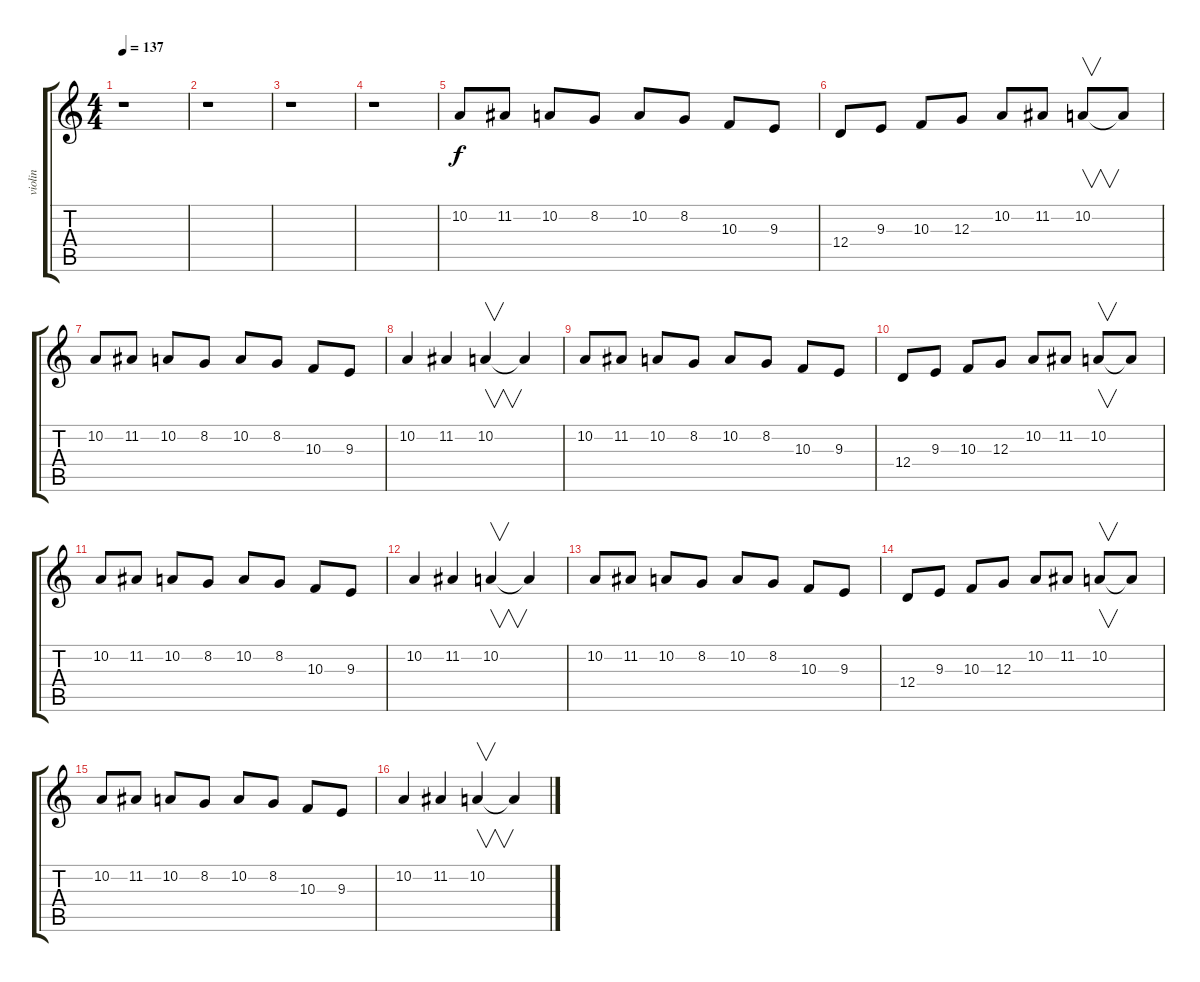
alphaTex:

\track ("violin" "violin") {instrument violin}
\staff {score tabs}
\tuning (E4 B3 G3 D3 A2 E2) {hide}
\ts (4 4)
\tempo 137
\clef g2
\ks c
r.1{dy f} |
r.1 |
r.1 |
r.1 |
10.2.8 11.2.8 10.2.8 8.2.8 10.2.8 8.2.8 10.3.8 9.3.8 |
12.4.8 9.3.8 10.3.8 12.3.8 10.2.8 11.2.8 10.2.8{v} 10.2{t}.8 |
10.2.8 11.2.8 10.2.8 8.2.8 10.2.8 8.2.8 10.3.8 9.3.8 |
10.2.4 11.2.4 10.2.4{v} 10.2{t}.4 |
10.2.8 11.2.8 10.2.8 8.2.8 10.2.8 8.2.8 10.3.8 9.3.8 |
12.4.8 9.3.8 10.3.8 12.3.8 10.2.8 11.2.8 10.2.8{v} 10.2{t}.8 |
10.2.8 11.2.8 10.2.8 8.2.8 10.2.8 8.2.8 10.3.8 9.3.8 |
10.2.4 11.2.4 10.2.4{v} 10.2{t}.4 |
10.2.8 11.2.8 10.2.8 8.2.8 10.2.8 8.2.8 10.3.8 9.3.8 |
12.4.8 9.3.8 10.3.8 12.3.8 10.2.8 11.2.8 10.2.8{v} 10.2{t}.8 |
10.2.8 11.2.8 10.2.8 8.2.8 10.2.8 8.2.8 10.3.8 9.3.8 |
10.2.4 11.2.4 10.2.4{v} 10.2{t}.4
